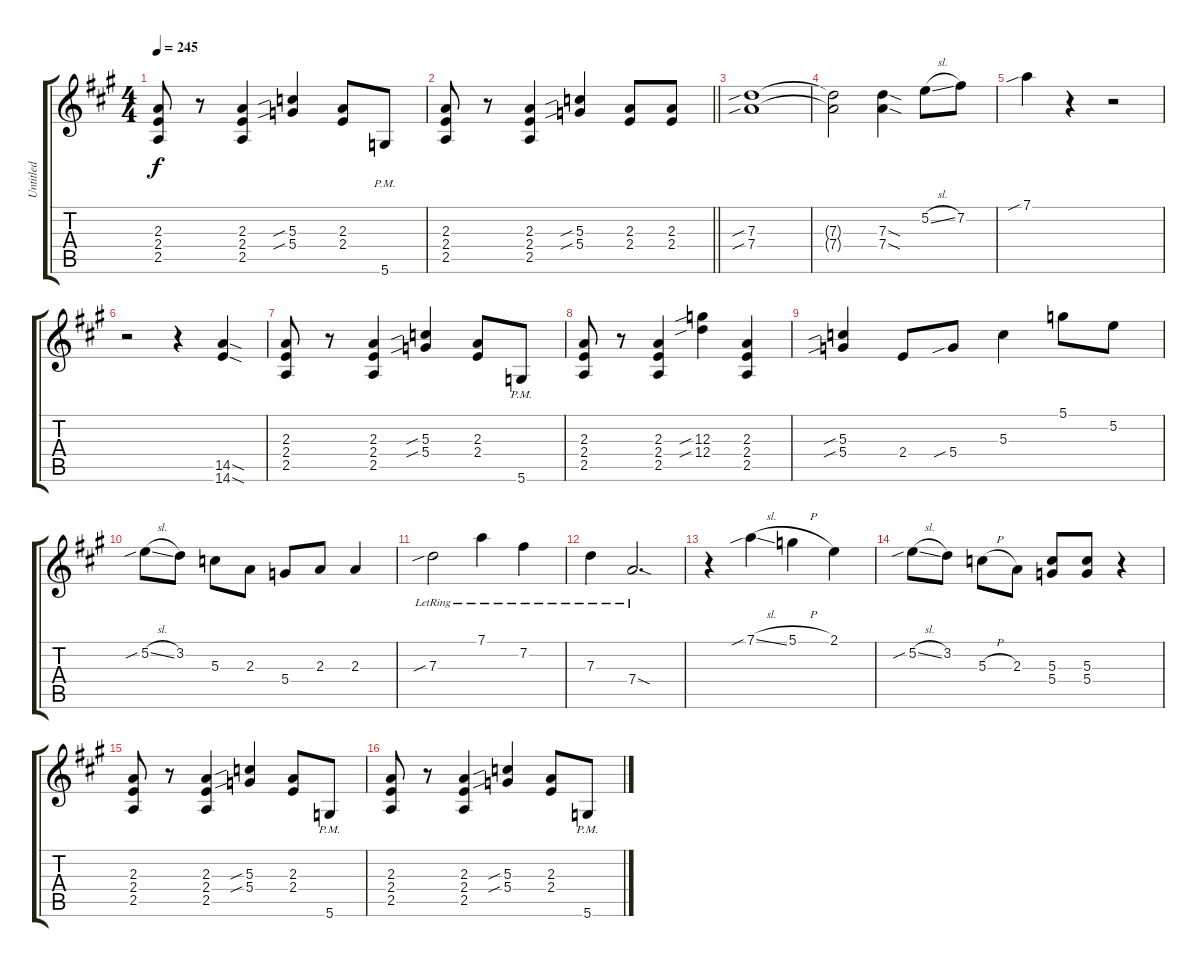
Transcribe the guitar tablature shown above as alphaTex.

\track ("Untitled" "Untitled") {instrument overdrivenguitar}
\staff {score tabs}
\tuning (D4 B3 G3 D3 G2 D2) {hide}
\ts (4 4)
\tempo 245
\clef g2
\ks a
(2.3 2.4 2.5).8{dy f} r.8 (2.3 2.4 2.5).4 (5.3{sib} 5.4{sib}).4 (2.3 2.4).8 5.6{pm}.8 |
\barLineRight lightlight
(2.3 2.4 2.5).8 r.8 (2.3 2.4 2.5).4 (5.3{sib} 5.4{sib}).4 (2.3 2.4).8 (2.3 2.4).8 |
(7.3{sib} 7.4{sib}).1 |
(7.3{t} 7.4{t}).2 (7.3{sod} 7.4{sod}).4 5.2{sl}.8 7.2.8 |
7.1{sib}.4 r.4 r.2 |
r.2 r.4 (14.5{sod} 14.6{sod}).4 |
(2.3 2.4 2.5).8 r.8 (2.3 2.4 2.5).4 (5.3{sib} 5.4{sib}).4 (2.3 2.4).8 5.6{pm}.8 |
(2.3 2.4 2.5).8 r.8 (2.3 2.4 2.5).4 (12.3{sib} 12.4{sib}).4 (2.3 2.4 2.5).4 |
(5.3{sib} 5.4{sib}).4 2.4.8 5.4{sib}.8 5.3.4 5.1.8 5.2.8 |
5.2{sib sl}.8 3.2.8 5.3.8 2.3.8 5.4.8 2.3.8 2.3.4 |
7.3{sib lr}.2 7.1{lr}.4 7.2{lr}.4 |
7.3{lr}.4 7.4{sod lr}.2{d} |
r.4 7.1{sib sl}.4 5.1{h}.4 2.1.4 |
5.2{sib sl}.8 3.2.8 5.3{h}.8 2.3.8 (5.3 5.4).8 (5.3 5.4).8 r.4 |
(2.3 2.4 2.5).8 r.8 (2.3 2.4 2.5).4 (5.3{sib} 5.4{sib}).4 (2.3 2.4).8 5.6{pm}.8 |
(2.3 2.4 2.5).8 r.8 (2.3 2.4 2.5).4 (5.3{sib} 5.4{sib}).4 (2.3 2.4).8 5.6{pm}.8
